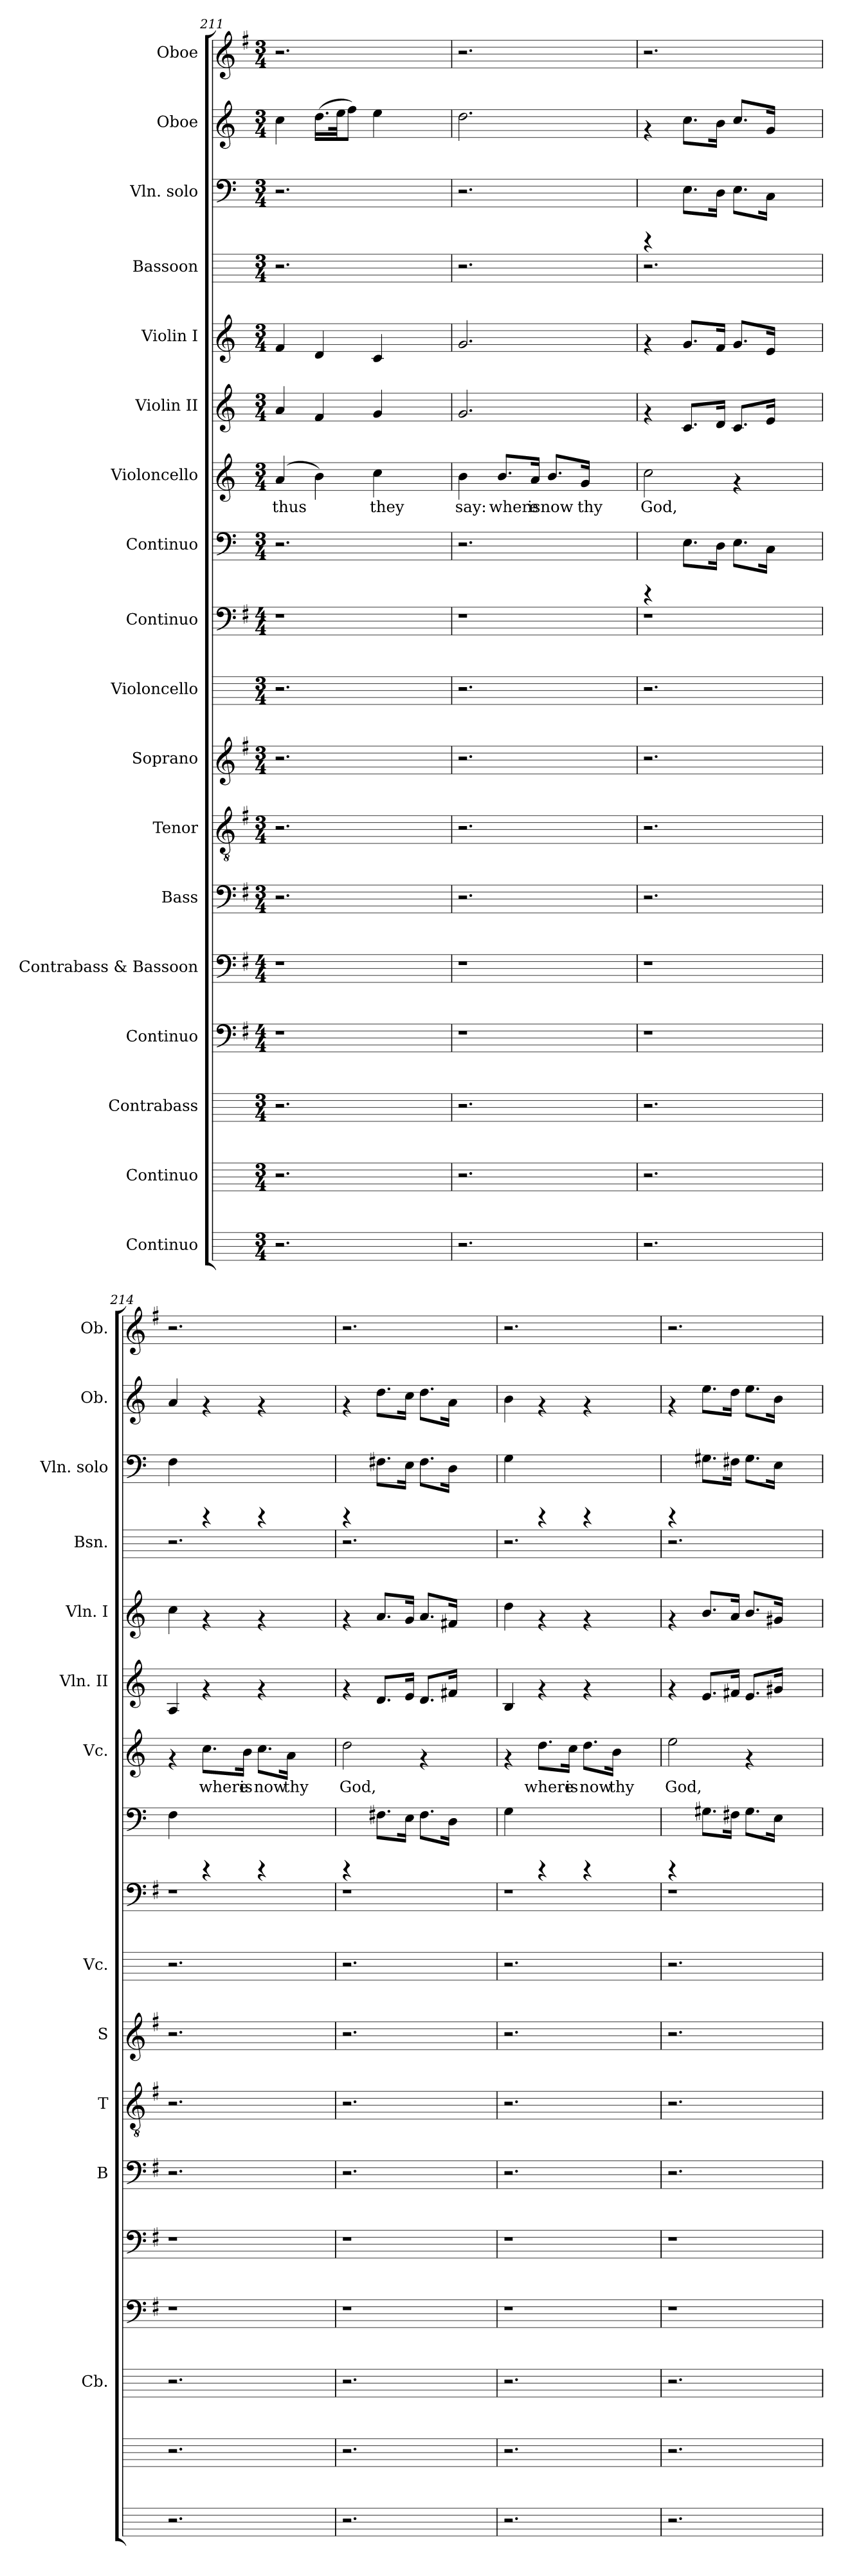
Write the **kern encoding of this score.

**kern	**kern	**kern	**kern	**kern	**kern	**kern	**kern	**kern	**kern	**kern	**kern	**text	**kern	**kern	**kern	**kern	**kern	**kern
*part18	*part17	*part16	*part15	*part14	*part13	*part12	*part11	*part10	*part9	*part8	*part7	*part7	*part6	*part5	*part4	*part3	*part2	*part1
*staff18	*staff17	*staff16	*staff15	*staff14	*staff13	*staff12	*staff11	*staff10	*staff9	*staff8	*staff7	*staff7	*staff6	*staff5	*staff4	*staff3	*staff2	*staff1
*I"Continuo	*I"Continuo	*I"Contrabass	*I"Continuo	*I"Contrabass  & Bassoon	*I"Bass	*I"Tenor	*I"Soprano	*I"Violoncello	*I"Continuo	*I"Continuo	*I"Violoncello	*	*I"Violin II	*I"Violin I	*I"Bassoon	*I"Vln. solo	*I"Oboe	*I"Oboe
*	*	*I'Cb.	*	*	*I'B	*I'T	*I'S	*I'Vc.	*	*	*I'Vc.	*	*I'Vln. II	*I'Vln. I	*I'Bsn.	*I'Vln. solo	*I'Ob.	*I'Ob.
*	*	*	*clefF4	*clefF4	*clefF4	*clefGv2	*clefG2	*	*clefF4	*clefF4	*clefG2	*	*clefG2	*clefG2	*	*clefF4	*clefG2	*clefG2
*	*	*ITrd7c12	*	*ITrd7c12	*	*	*	*	*	*	*	*	*	*	*	*	*	*
*k[]	*k[]	*k[]	*k[f#]	*k[f#]	*k[f#]	*k[f#]	*k[f#]	*k[]	*k[f#]	*k[]	*k[]	*	*k[]	*k[]	*k[]	*k[]	*k[]	*k[f#]
*C:	*C:	*C:	*G:	*G:	*G:	*G:	*G:	*C:	*G:	*C:	*C:	*	*C:	*C:	*C:	*C:	*C:	*G:
*M3/4	*M3/4	*M3/4	*M4/4	*M4/4	*M3/4	*M3/4	*M3/4	*M3/4	*M4/4	*M3/4	*M3/4	*	*M3/4	*M3/4	*M3/4	*M3/4	*M3/4	*M3/4
=211	=211	=211	=211	=211	=211	=211	=211	=211	=211	=211	=211	=211	=211	=211	=211	=211	=211	=211
!	!	!	!	!	!	!	!	!	!	!	!	!LO:LY:b	!	!	!	!	!	!
2.r	2.r	2.r	1r	1r	2.r	2.r	2.r	2.r	1r	2.r	(>4a/	thus	4a/	4f/	2.r	2.r	4cc\	2.r
!	!	!	!	!	!	!	!	!	!	!	!	!LO:LY:b	!	!	!	!	!	!
.	.	.	.	.	.	.	.	.	.	.	4b\)	.	4f/	4d/	.	.	(>16.dd\L	.
.	.	.	.	.	.	.	.	.	.	.	.	.	.	.	.	.	32ee\	.
.	.	.	.	.	.	.	.	.	.	.	.	.	.	.	.	.	8ff\J)	.
!	!	!	!	!	!	!	!	!	!	!	!	!LO:LY:b	!	!	!	!	!	!
.	.	.	.	.	.	.	.	.	.	.	4cc\	they	4g/	4c/	.	.	4ee\	.
4ryy	4ryy	4ryy	.	.	4ryy	4ryy	4ryy	4ryy	.	4ryy	4ryy	.	4ryy	4ryy	4ryy	4ryy	4ryy	4ryy
=212	=212	=212	=212	=212	=212	=212	=212	=212	=212	=212	=212	=212	=212	=212	=212	=212	=212	=212
!	!	!	!	!	!	!	!	!	!	!	!	!LO:LY:b	!	!	!	!	!	!
2.r	2.r	2.r	1r	1r	2.r	2.r	2.r	2.r	1r	2.r	4b\	say:	2.g/	2.g/	2.r	2.r	2.dd\	2.r
!	!	!	!	!	!	!	!	!	!	!	!	!LO:LY:b	!	!	!	!	!	!
.	.	.	.	.	.	.	.	.	.	.	8.b/L	where	.	.	.	.	.	.
!	!	!	!	!	!	!	!	!	!	!	!	!LO:LY:b	!	!	!	!	!	!
.	.	.	.	.	.	.	.	.	.	.	16a/J	isnow	.	.	.	.	.	.
!	!	!	!	!	!	!	!	!	!	!	!	!LO:LY:b	!	!	!	!	!	!
.	.	.	.	.	.	.	.	.	.	.	8.b/L	.	.	.	.	.	.	.
!	!	!	!	!	!	!	!	!	!	!	!	!LO:LY:b	!	!	!	!	!	!
.	.	.	.	.	.	.	.	.	.	.	16g/J	thy	.	.	.	.	.	.
4ryy	4ryy	4ryy	.	.	4ryy	4ryy	4ryy	4ryy	.	4ryy	4ryy	.	4ryy	4ryy	4ryy	4ryy	4ryy	4ryy
=213	=213	=213	=213	=213	=213	=213	=213	=213	=213	=213	=213	=213	=213	=213	=213	=213	=213	=213
!	!	!	!	!	!	!	!	!	!	!	!	!LO:LY:b	!	!	!	!	!	!
2.r	2.r	2.r	1r	1r	2.r	2.r	2.r	2.r	1r	4rCCC	2cc\	God,	4rf	4rf	2.r	4rCCC	4rf	2.r
.	.	.	.	.	.	.	.	.	.	8.E\L	.	.	8.c/L	8.g/L	.	8.E\L	8.cc\L	.
.	.	.	.	.	.	.	.	.	.	16D\J	.	.	16d/J	16f/J	.	16D\J	16b\J	.
.	.	.	.	.	.	.	.	.	.	8.E\L	4rf	.	8.c/L	8.g/L	.	8.E\L	8.cc/L	.
.	.	.	.	.	.	.	.	.	.	16C\J	.	.	16e/J	16e/J	.	16C\J	16g/J	.
4ryy	4ryy	4ryy	.	.	4ryy	4ryy	4ryy	4ryy	.	4ryy	4ryy	.	4ryy	4ryy	4ryy	4ryy	4ryy	4ryy
=214	=214	=214	=214	=214	=214	=214	=214	=214	=214	=214	=214	=214	=214	=214	=214	=214	=214	=214
2.r	2.r	2.r	1r	1r	2.r	2.r	2.r	2.r	1r	4F\	4rf	.	4A/	4cc\	2.r	4F\	4a/	2.r
!	!	!	!	!	!	!	!	!	!	!	!	!LO:LY:b	!	!	!	!	!	!
.	.	.	.	.	.	.	.	.	.	4rCCC	8.cc\L	where	4rf	4rf	.	4rCCC	4rf	.
!	!	!	!	!	!	!	!	!	!	!	!	!LO:LY:b	!	!	!	!	!	!
.	.	.	.	.	.	.	.	.	.	.	16b\J	is	.	.	.	.	.	.
!	!	!	!	!	!	!	!	!	!	!	!	!LO:LY:b	!	!	!	!	!	!
.	.	.	.	.	.	.	.	.	.	4rCCC	8.cc\L	now	4rf	4rf	.	4rCCC	4rf	.
!	!	!	!	!	!	!	!	!	!	!	!	!LO:LY:b	!	!	!	!	!	!
.	.	.	.	.	.	.	.	.	.	.	16a\J	thy	.	.	.	.	.	.
4ryy	4ryy	4ryy	.	.	4ryy	4ryy	4ryy	4ryy	.	4ryy	4ryy	.	4ryy	4ryy	4ryy	4ryy	4ryy	4ryy
!!LO:LB:g=z
=215	=215	=215	=215	=215	=215	=215	=215	=215	=215	=215	=215	=215	=215	=215	=215	=215	=215	=215
!	!	!	!	!	!	!	!	!	!	!	!	!LO:LY:b	!	!	!	!	!	!
2.r	2.r	2.r	1r	1r	2.r	2.r	2.r	2.r	1r	4rCCC	2dd\	God,	4rf	4rf	2.r	4rCCC	4rf	2.r
.	.	.	.	.	.	.	.	.	.	8.F#X\L	.	.	8.d/L	8.a/L	.	8.F#X\L	8.dd\L	.
.	.	.	.	.	.	.	.	.	.	16E\J	.	.	16e/J	16g/J	.	16E\J	16cc\J	.
.	.	.	.	.	.	.	.	.	.	8.F#\L	4rf	.	8.d/L	8.a/L	.	8.F#\L	8.dd\L	.
.	.	.	.	.	.	.	.	.	.	16D\J	.	.	16f#X/J	16f#X/J	.	16D\J	16a\J	.
4ryy	4ryy	4ryy	.	.	4ryy	4ryy	4ryy	4ryy	.	4ryy	4ryy	.	4ryy	4ryy	4ryy	4ryy	4ryy	4ryy
=216	=216	=216	=216	=216	=216	=216	=216	=216	=216	=216	=216	=216	=216	=216	=216	=216	=216	=216
2.r	2.r	2.r	1r	1r	2.r	2.r	2.r	2.r	1r	4G\	4rf	.	4B/	4dd\	2.r	4G\	4b\	2.r
!	!	!	!	!	!	!	!	!	!	!	!	!LO:LY:b	!	!	!	!	!	!
.	.	.	.	.	.	.	.	.	.	4rCCC	8.dd\L	where	4rf	4rf	.	4rCCC	4rf	.
!	!	!	!	!	!	!	!	!	!	!	!	!LO:LY:b	!	!	!	!	!	!
.	.	.	.	.	.	.	.	.	.	.	16cc\J	is	.	.	.	.	.	.
!	!	!	!	!	!	!	!	!	!	!	!	!LO:LY:b	!	!	!	!	!	!
.	.	.	.	.	.	.	.	.	.	4rCCC	8.dd\L	now	4rf	4rf	.	4rCCC	4rf	.
!	!	!	!	!	!	!	!	!	!	!	!	!LO:LY:b	!	!	!	!	!	!
.	.	.	.	.	.	.	.	.	.	.	16b\J	thy	.	.	.	.	.	.
4ryy	4ryy	4ryy	.	.	4ryy	4ryy	4ryy	4ryy	.	4ryy	4ryy	.	4ryy	4ryy	4ryy	4ryy	4ryy	4ryy
=217	=217	=217	=217	=217	=217	=217	=217	=217	=217	=217	=217	=217	=217	=217	=217	=217	=217	=217
!	!	!	!	!	!	!	!	!	!	!	!	!LO:LY:b	!	!	!	!	!	!
2.r	2.r	2.r	1r	1r	2.r	2.r	2.r	2.r	1r	4rCCC	2ee\	God,	4rf	4rf	2.r	4rCCC	4rf	2.r
.	.	.	.	.	.	.	.	.	.	8.G#X\L	.	.	8.e/L	8.b/L	.	8.G#X\L	8.ee\L	.
.	.	.	.	.	.	.	.	.	.	16F#X\J	.	.	16f#X/J	16a/J	.	16F#X\J	16dd\J	.
.	.	.	.	.	.	.	.	.	.	8.G#\L	4rf	.	8.e/L	8.b/L	.	8.G#\L	8.ee\L	.
.	.	.	.	.	.	.	.	.	.	16E\J	.	.	16g#X/J	16g#X/J	.	16E\J	16b\J	.
4ryy	4ryy	4ryy	.	.	4ryy	4ryy	4ryy	4ryy	.	4ryy	4ryy	.	4ryy	4ryy	4ryy	4ryy	4ryy	4ryy
=	=	=	=	=	=	=	=	=	=	=	=	=	=	=	=	=	=	=
*-	*-	*-	*-	*-	*-	*-	*-	*-	*-	*-	*-	*-	*-	*-	*-	*-	*-	*-
